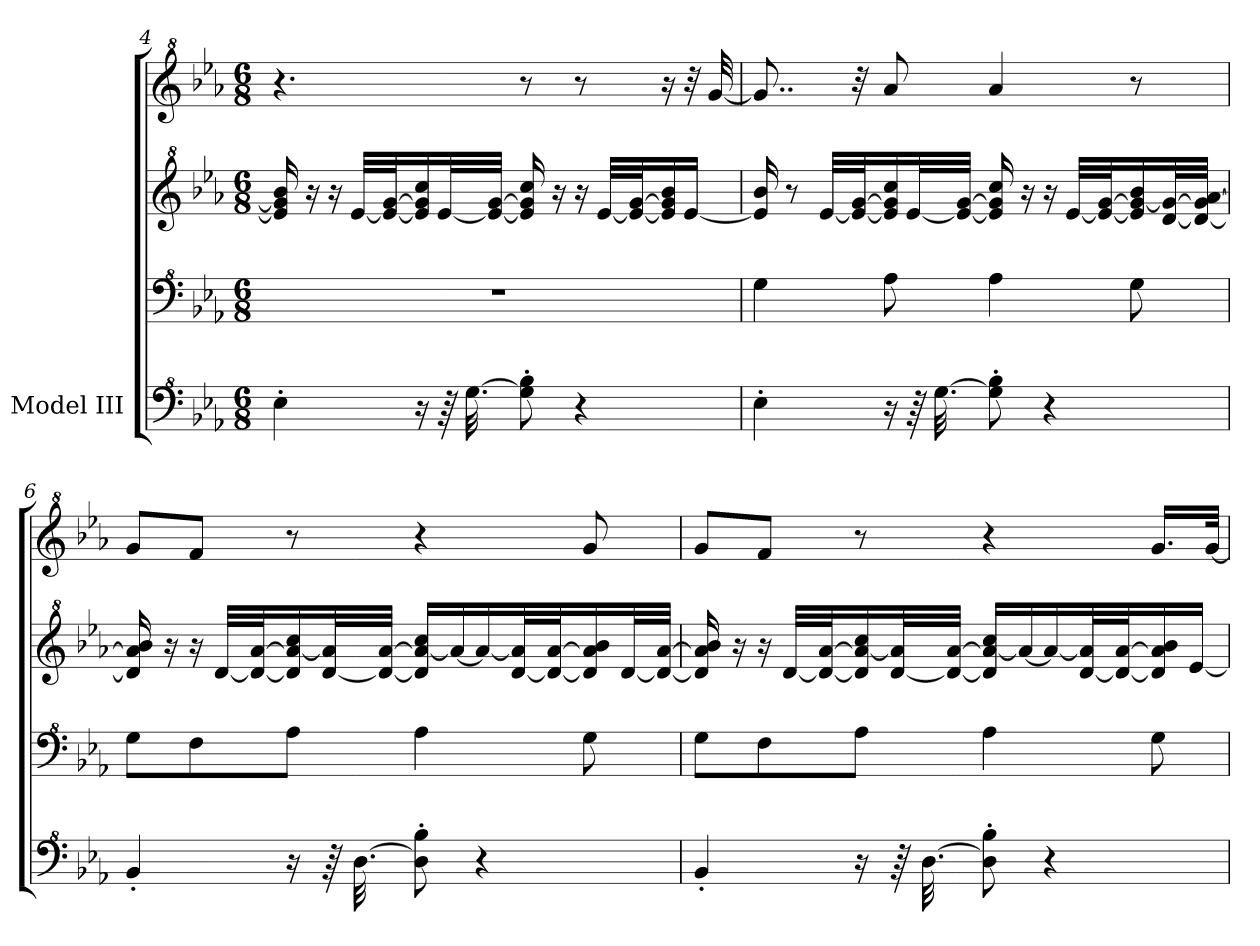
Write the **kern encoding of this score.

**kern	**kern	**kern	**kern
*part1	*part1	*part1	*part1
*staff4	*staff3	*staff2	*staff1
*I"Model III	*	*	*
*clefF^4	*clefF^4	*clefG^2	*clefG^2
*k[b-e-a-]	*k[b-e-a-]	*k[b-e-a-]	*k[b-e-a-]
*M6/8	*M6/8	*M6/8	*M6/8
=4	=4	=4	=4
4e-'\	2.r	16ee-/] 16gg/] 16bb-/	4.r
.	.	16r	.
.	.	16r	.
.	.	[32ee-/LLL	.
.	.	32ee-/_ [32gg/J	.
16r	.	16ee-/] 16gg/] 16ccc/	.
64r	.	[32ee-/L	.
[32.g\	.	.	.
.	.	32ee-/_ [32gg/JJJ	.
8g\]' 8b-\'	.	16ee-/] 16gg/] 16ccc/	8r
.	.	16r	.
4r	.	16r	8r
.	.	[32ee-/LLL	.
.	.	32ee-/_ [32gg/J	.
.	.	16ee-/] 16gg/] 16bb-/	16r
.	.	[16ee-/JJ	32r
.	.	.	[32gg/
!!LO:PB:g=z
=5	=5	=5	=5
4e-'\	4g\	16ee-/] 16bb-/	8..gg/]
.	.	8r	.
.	.	[32ee-/LLL	.
.	.	32ee-/_ [32gg/J	32r
16r	8a-\	16ee-/] 16gg/] 16ccc/	8aa-/
64r	.	[32ee-/L	.
[32.g\	.	.	.
.	.	32ee-/_ [32gg/JJJ	.
8g\]' 8b-\'	4a-\	16ee-/] 16gg/] 16ccc/	4aa-/
.	.	16r	.
4r	.	16r	.
.	.	[32ee-/LLL	.
.	.	32ee-/_ [32gg/J	.
.	8g\	16ee-/] 16gg/_ 16bb-/	8r
.	.	[32dd/ 32gg/_L	.
.	.	32dd/_ 32gg/] [32aa-/JJJ	.
=6	=6	=6	=6
4B-'/	8g\L	16dd/] 16aa-/] 16bb-/	8gg/L
.	.	16r	.
.	8f\	16r	8ff/J
.	.	[32dd/LLL	.
.	.	32dd/_ [32aa-/J	.
16r	8a-\J	16dd/] 16aa-/_ 16ccc/	8r
64r	.	[32dd/ 32aa-/]L	.
[32.d\	.	.	.
.	.	32dd/_ [32aa-/JJJ	.
8d\]' 8b-\'	4a-\	16dd/] 16aa-/_ 16ccc/LL	4r
.	.	16aa-/_	.
4r	.	16aa-/_	.
.	.	[32dd/ 32aa-/]L	.
.	.	32dd/_ [32aa-/J	.
.	8g\	16dd/] 16aa-/] 16bb-/	8gg/
.	.	[32dd/L	.
.	.	32dd/_ [32aa-/JJJ	.
!!LO:LB:g=z
=7	=7	=7	=7
4B-'/	8g\L	16dd/] 16aa-/] 16bb-/	8gg/L
.	.	16r	.
.	8f\	16r	8ff/J
.	.	[32dd/LLL	.
.	.	32dd/_ [32aa-/J	.
16r	8a-\J	16dd/] 16aa-/_ 16ccc/	8r
64r	.	[32dd/ 32aa-/]L	.
[32.d\	.	.	.
.	.	32dd/_ [32aa-/JJJ	.
8d\]' 8b-\'	4a-\	16dd/] 16aa-/_ 16ccc/LL	4r
.	.	16aa-/_	.
4r	.	16aa-/_	.
.	.	[32dd/ 32aa-/]L	.
.	.	32dd/_ [32aa-/J	.
.	8g\	16dd/] 16aa-/] 16bb-/	16.gg/LL
.	.	[16ee-/JJ	.
.	.	.	[32gg/JJk
=	=	=	=
*-	*-	*-	*-
